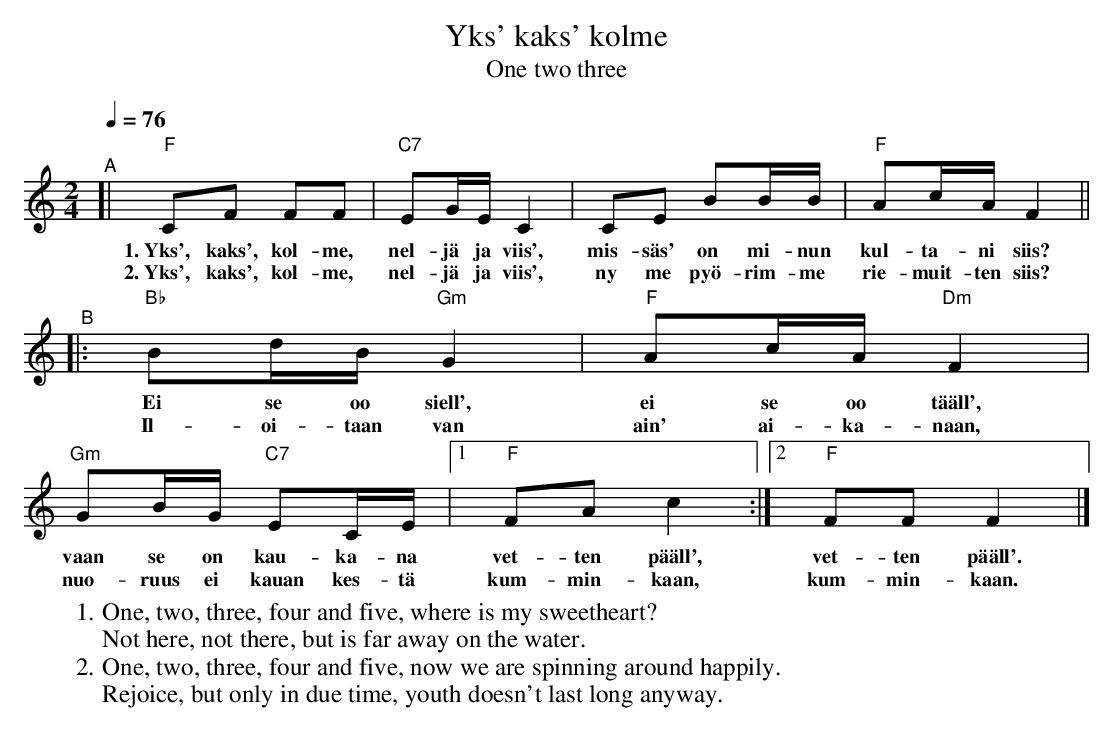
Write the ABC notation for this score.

X:1
T: Yks' kaks' kolme
T: One two three
L: 1/16
M: 2/4
Q: 1/4=76
K: RF
"^A"[|\
"F"C2F2 F2F2 | "C7"E2GE C4 | C2E2 B2BB | "F"A2cA F4 ||
w: 1.~Yks', kaks', kol-me, nel-j\"a ja viis', mis-s\"as' on mi-nun kul-ta-ni siis?
w: 2.~Yks', kaks', kol-me, nel-j\"a ja viis', ny me py\"o-rim-me rie-muit-ten siis?
"^B"|:\
"Bb"B2dB "Gm"G4 | "F"A2cA "Dm"F4 | "Gm"G2BG "C7"E2CE |[1 "F"F2A2 c4 :|[2 "F"F2F2 F4 |]
w: Ei se oo siell', ei se oo t\"a\"all', vaan se on kau-ka-na vet-ten p\"a\"all', vet-ten p\"a\"all'.
w: Il-oi-taan van ain' ai-ka-naan, nuo-ruus ei kauan kes-t\"a kum-min-kaan, kum-min-kaan.
W:1.One, two, three, four and five, where is my sweetheart?
W: Not here, not there, but is far away on the water.
W:2.One, two, three, four and five, now we are spinning around happily.
W: Rejoice, but only in due time, youth doesn't last long anyway.
